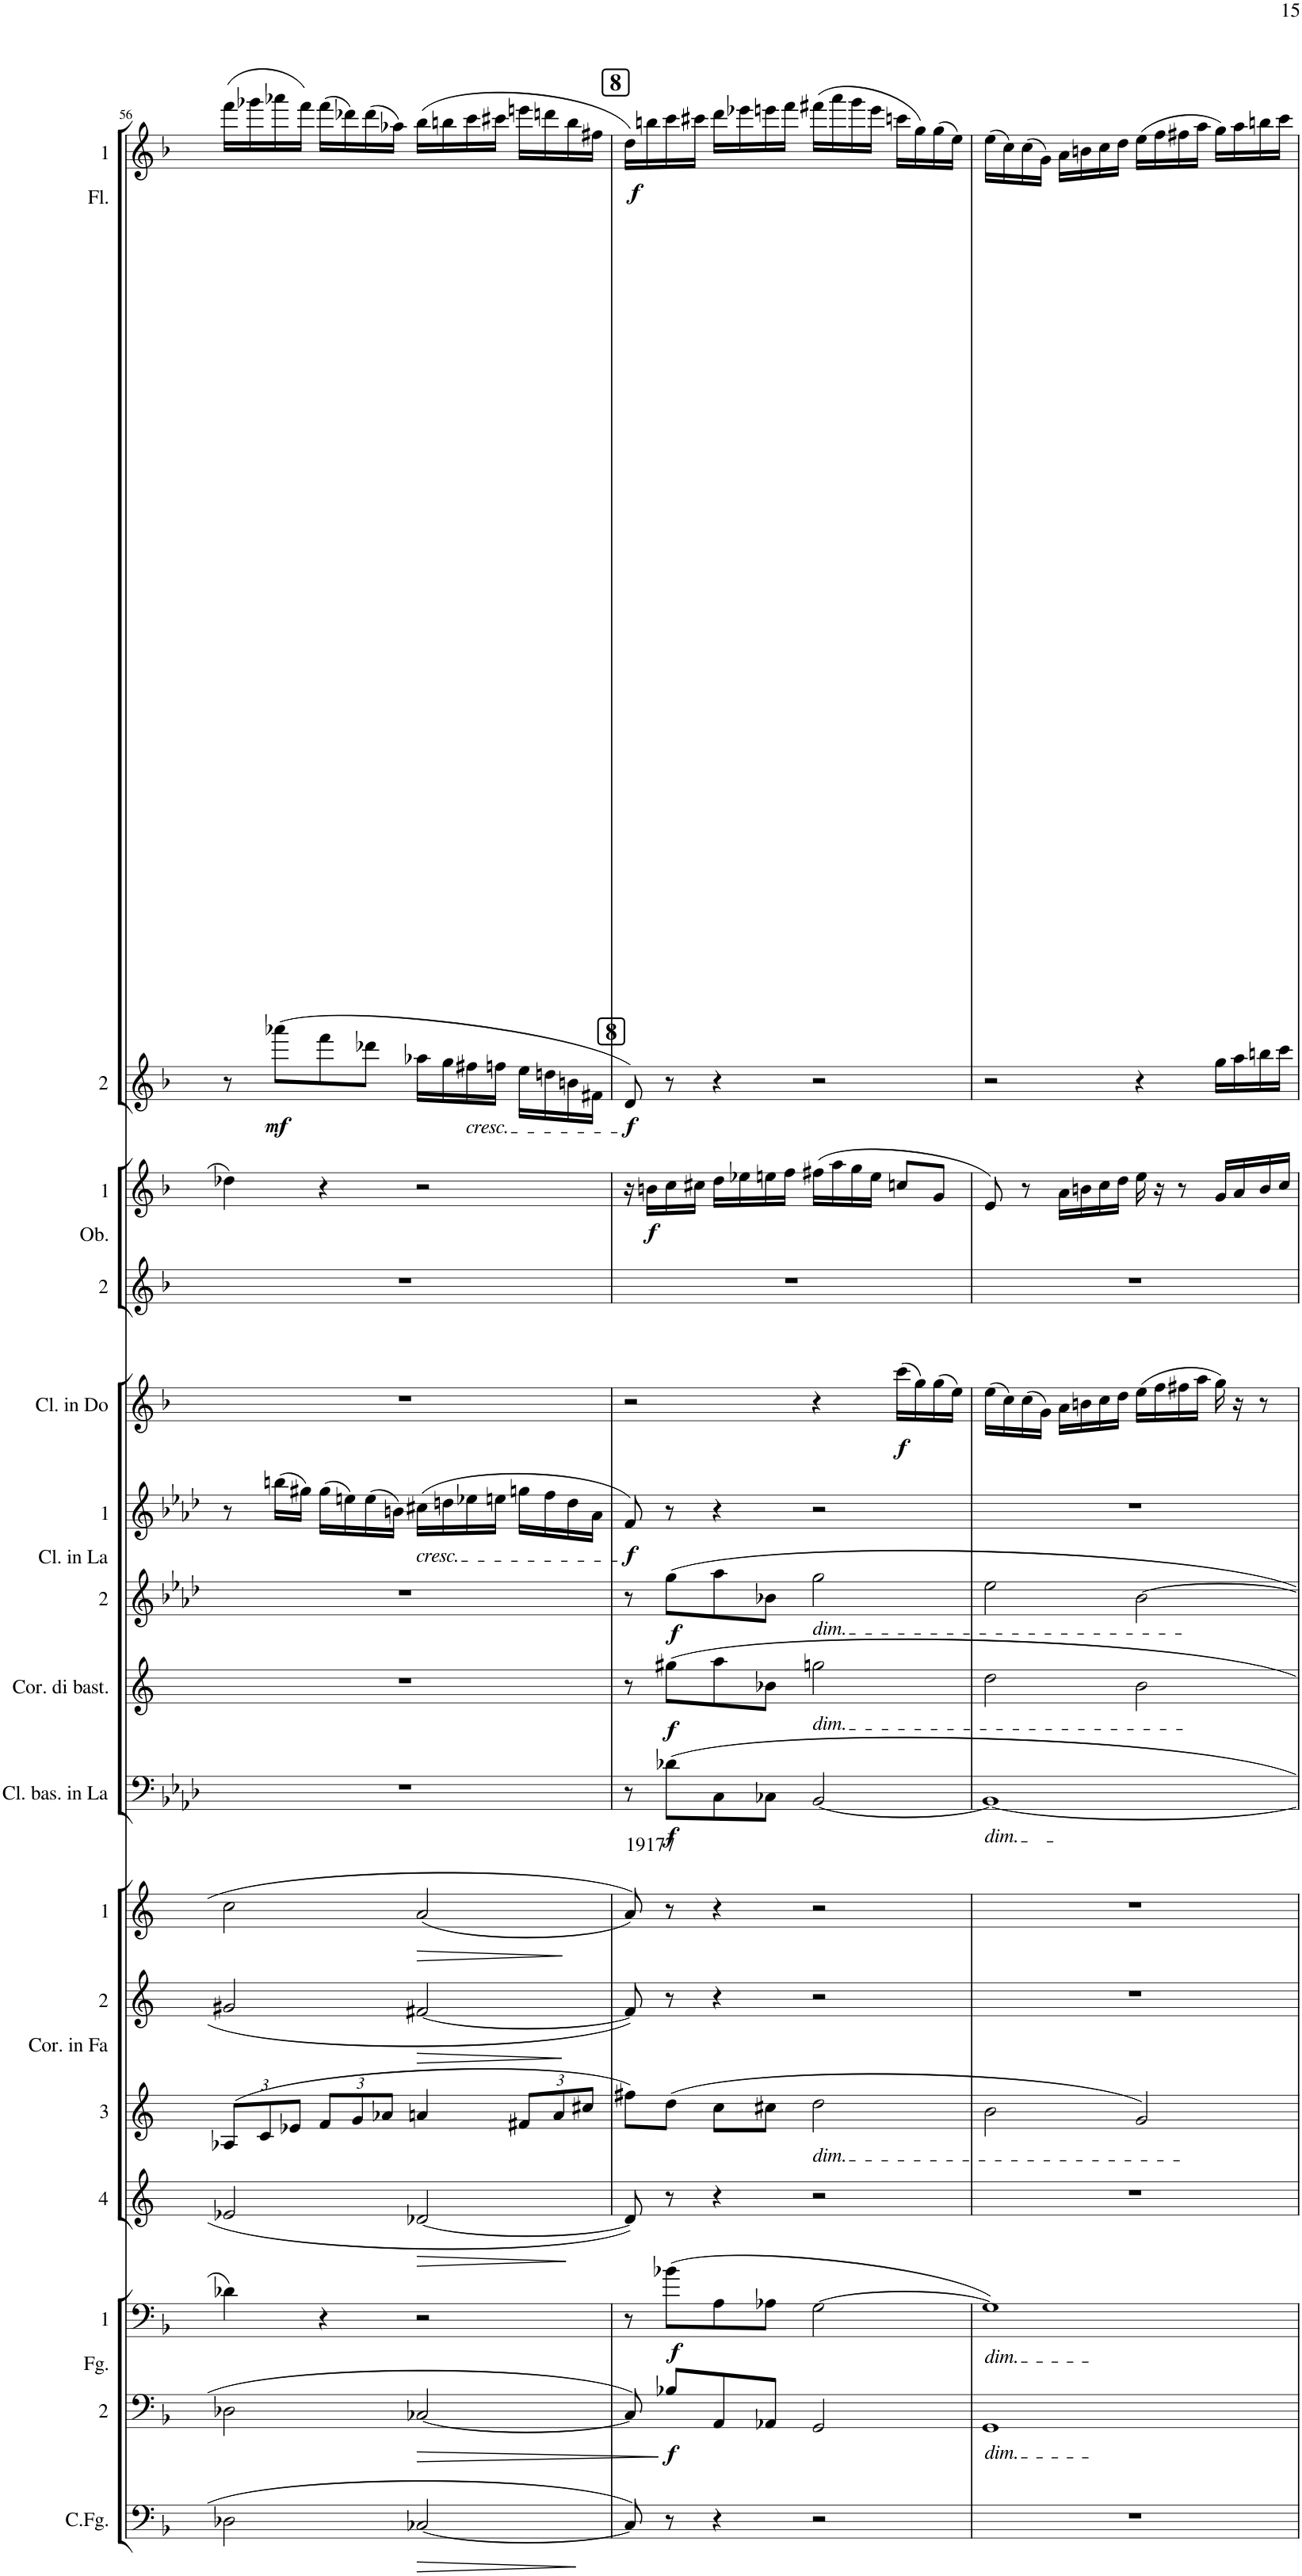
**kern	**dynam	**kern	**dynam	**kern	**dynam	**kern	**dynam	**kern	**kern	**dynam	**kern	**dynam	**kern	**dynam	**kern	**dynam	**kern	**dynam	**kern	**dynam	**kern	**dynam	**kern	**kern	**dynam	**kern	**dynam	**kern	**dynam
*part16	*part16	*part15	*part15	*part14	*part14	*part13	*part13	*part12	*part11	*part11	*part10	*part10	*part9	*part9	*part8	*part8	*part7	*part7	*part6	*part6	*part5	*part5	*part4	*part3	*part3	*part2	*part2	*part1	*part1
*staff16	*staff16	*staff15	*staff15	*staff14	*staff14	*staff13	*staff13	*staff12	*staff11	*staff11	*staff10	*staff10	*staff9	*staff9	*staff8	*staff8	*staff7	*staff7	*staff6	*staff6	*staff5	*staff5	*staff4	*staff3	*staff3	*staff2	*staff2	*staff1	*staff1
*I"Contrafagotto	*	*I"2	*	*I"1  Fagotti	*	*I"4	*	*I"3	*I"2  Corni in Fa	*	*I"1	*	*I"Clarinetto basso in La	*	*I"Corno di bassetto	*	*I"2	*	*I"1  Clarinetti in La	*	*I"Clarinetto in Do	*	*I"2	*I"1  Oboi	*	*I"2	*	*I"1  Flauti	*
*I'C.Fg.	*	*	*	*I'1  Fg.	*	*	*	*	*I'2  Cor. in Fa	*	*	*	*I'Cl. bas. in La	*	*I'Cor. di bast.	*	*	*	*I'1  Cl. in La	*	*I'Cl. in Do	*	*	*I'1  Ob.	*	*	*	*I'1  Fl.	*
!!LO:PB:g=z
*clefF4	*	*clefF4	*	*clefF4	*	*clefG2	*	*clefG2	*clefG2	*	*clefG2	*	*clefF4	*	*clefG2	*	*clefG2	*	*clefG2	*	*clefG2	*	*clefG2	*clefG2	*	*clefG2	*	*clefG2	*
*Trd7c12	*	*	*	*	*	*Trd4c7	*	*Trd4c7	*Trd4c7	*	*Trd4c7	*	*Trd2c3	*	*Trd4c7	*	*Trd2c3	*	*Trd2c3	*	*Trd1c2	*	*	*	*	*	*	*	*
*k[b-]	*	*k[b-]	*	*k[b-]	*	*k[]	*	*k[]	*k[]	*	*k[]	*	*k[b-e-a-d-]	*	*k[]	*	*k[b-e-a-d-]	*	*k[b-e-a-d-]	*	*k[b-]	*	*k[b-]	*k[b-]	*	*k[b-]	*	*k[b-]	*
*M4/4	*	*M4/4	*	*M4/4	*	*M4/4	*	*M4/4	*M4/4	*	*M4/4	*	*M4/4	*	*M4/4	*	*M4/4	*	*M4/4	*	*M4/4	*	*M4/4	*M4/4	*	*M4/4	*	*M4/4	*
*met(c)	*	*met(c)	*	*met(c)	*	*met(c)	*	*met(c)	*met(c)	*	*met(c)	*	*met(c)	*	*met(c)	*	*met(c)	*	*met(c)	*	*met(c)	*	*met(c)	*met(c)	*	*met(c)	*	*met(c)	*
*	*	*	*	*	*	*	*	*Xbrackettup	*	*	*	*	*	*	*	*	*	*	*	*	*	*	*	*	*	*	*	*	*
=56	=56	=56	=56	=56	=56	=56	=56	=56	=56	=56	=56	=56	=56	=56	=56	=56	=56	=56	=56	=56	=56	=56	=56	=56	=56	=56	=56	=56	=56
2D-X\	.	2D-X\	.	4d-X\	.	2e-X/	.	(12A-X/L	2g#X/	.	2cc\	.	1r	.	1r	.	1r	.	8r	.	1r	.	1r	4dd-X\	.	8r	.	(16fff\LL	.
.	.	.	.	.	.	.	.	.	.	.	.	.	.	.	.	.	.	.	.	.	.	.	.	.	.	.	.	16ggg-X\	.
.	.	.	.	.	.	.	.	12c/	.	.	.	.	.	.	.	.	.	.	.	.	.	.	.	.	.	.	.	.	.
!	!	!	!	!	!	!	!	!	!	!	!	!	!	!	!	!	!	!	!	!	!	!	!	!	!	!	!LO:DY:b	!	!
.	.	.	.	.	.	.	.	.	.	.	.	.	.	.	.	.	.	.	(16bbn\LL	.	.	.	.	.	.	(8aaa-X\L	mf	16aaa-X\	.
.	.	.	.	.	.	.	.	12e-X/J	.	.	.	.	.	.	.	.	.	.	.	.	.	.	.	.	.	.	.	.	.
.	.	.	.	.	.	.	.	.	.	.	.	.	.	.	.	.	.	.	16gg#X\JJ)	.	.	.	.	.	.	.	.	16fff\JJ)	.
.	.	.	.	4r	.	.	.	12f/L	.	.	.	.	.	.	.	.	.	.	(16gg#\LL	.	.	.	.	4r	.	8fff\	.	(16fff\LL	.
.	.	.	.	.	.	.	.	.	.	.	.	.	.	.	.	.	.	.	16een\)	.	.	.	.	.	.	.	.	16ddd-X\)	.
.	.	.	.	.	.	.	.	12g/	.	.	.	.	.	.	.	.	.	.	.	.	.	.	.	.	.	.	.	.	.
.	.	.	.	.	.	.	.	.	.	.	.	.	.	.	.	.	.	.	(16ee\	.	.	.	.	.	.	8ddd-X\J	.	(16ddd-\	.
.	.	.	.	.	.	.	.	12a-X/J	.	.	.	.	.	.	.	.	.	.	.	.	.	.	.	.	.	.	.	.	.
.	.	.	.	.	.	.	.	.	.	.	.	.	.	.	.	.	.	.	16bn\JJ)	.	.	.	.	.	.	.	.	16aa-X\JJ)	.
!	!	!	!	!	!	!	!	!	!	!	!	!	!	!	!	!	!	!	!LO:TX:b:i:t=cresc.	!	!	!	!	!	!	!	!	!	!
!	!LO:HP:b	!	!LO:HP:b	!	!	!	!LO:HP:b	!	!	!LO:HP:b	!	!LO:HP:b	!	!	!	!	!	!	!	!	!	!	!	!	!	!	!	!	!
[2C-X/	>	[2C-X/	>	2r	.	[2d-X/	>	4an/	[2f#X/	>	(2a/	>	.	.	.	.	.	.	(16cc#X\LL	.	.	.	.	2r	.	16aa-X\LL	.	(16bb-\LL	.
.	.	.	.	.	.	.	.	.	.	.	.	.	.	.	.	.	.	.	16ddn\	.	.	.	.	.	.	16gg\	.	16bbn\	.
!	!	!	!	!	!	!	!	!	!	!	!	!	!	!	!	!	!	!	!	!	!	!	!	!	!	!LO:TX:b:i:t=cresc.	!	!	!
.	.	.	.	.	.	.	.	.	.	.	.	.	.	.	.	.	.	.	16ee-X\	.	.	.	.	.	.	16ff#X\	.	16ccc\	.
.	.	.	.	.	.	.	.	.	.	.	.	.	.	.	.	.	.	.	16een\JJ	.	.	.	.	.	.	16ffn\JJ	.	16ccc#X\JJ	.
.	.	.	.	.	.	.	.	12f#X/L	.	.	.	.	.	.	.	.	.	.	16ggn\LL	.	.	.	.	.	.	16ee\LL	.	16eeen\LL	.
.	.	.	.	.	.	.	.	.	.	.	.	.	.	.	.	.	.	.	16ff\	.	.	.	.	.	.	16ddn\	.	16dddn\	.
.	.	.	.	.	.	.	.	12a/	.	.	.	.	.	.	.	.	.	.	.	.	.	.	.	.	.	.	.	.	.
.	.	.	.	.	.	.	.	.	.	.	.	.	.	.	.	.	.	.	16dd\	.	.	.	.	.	.	16bn\	.	16bb\	.
.	.	.	.	.	.	.	.	12cc#X/J	.	.	.	.	.	.	.	.	.	.	.	.	.	.	.	.	.	.	.	.	.
.	.	.	.	.	.	.	.	.	.	.	.	.	.	.	.	.	.	.	16a-\JJ	.	.	.	.	.	.	16f#X\JJ	.	16ff#X\JJ	.
!!LO:REH:place=s1:b:B:cj:fs=14:t=8
!!LO:REH:place=s1:a:B:cj:fs=14:t=8
=57	=57	=57	=57	=57	=57	=57	=57	=57	=57	=57	=57	=57	=57	=57	=57	=57	=57	=57	=57	=57	=57	=57	=57	=57	=57	=57	=57	=57	=57
!	!	!	!	!	!	!	!	!	!	!	!	!	!	!	!	!	!	!	!	!LO:DY:b	!	!	!	!	!	!	!LO:DY:b	!	!LO:DY:b
8C-/]	.	8C-/]	.	8r	.	8d-/]	.	8ff#X\L)	8f#/]	.	8a/)	.	8r	.	8r	.	8r	.	8f/)	f	2r	.	1r	16r	.	8d/)	f	16dd\LL)	f
!	!	!	!	!	!	!	!	!	!	!	!	!	!	!	!	!	!	!	!	!	!	!	!	!	!LO:DY:b	!	!	!	!
.	.	.	.	.	.	.	.	.	.	.	.	.	.	.	.	.	.	.	.	.	.	.	.	16bn\LL	f	.	.	16bbn\	.
!	!	!	!LO:DY:n=1:b	!	!LO:DY:b	!	!	!	!	!	!	!	!	!LO:DY:b	!	!LO:DY:b	!	!LO:DY:b	!	!	!	!	!	!	!	!	!	!	!
8r	]	8B-X/L	] f	(8b-X\L	f	8r	]	(8dd\J	8r	]	8r	]	8d-X\L	f	8gg#X\L	f	8gg\L	f	8r	.	.	.	.	16cc\	.	8r	.	16ccc\	.
.	.	.	.	.	.	.	.	.	.	.	.	.	.	.	.	.	.	.	.	.	.	.	.	16cc#X\JJ	.	.	.	16ccc#X\JJ	.
4r	.	8AA/	.	8A\	.	4r	.	8cc\L	4r	.	4r	.	8C\	.	8aa\	.	8aa-\	.	4r	.	.	.	.	16dd\LL	.	4r	.	16ddd\LL	.
.	.	.	.	.	.	.	.	.	.	.	.	.	.	.	.	.	.	.	.	.	.	.	.	16ee-X\	.	.	.	16eee-X\	.
.	.	8AA-X/J	.	8A-X\J	.	.	.	8cc#X\J	.	.	.	.	8C-X\J	.	8b-X\J	.	8b-X\J	.	.	.	.	.	.	16een\	.	.	.	16eeen\	.
.	.	.	.	.	.	.	.	.	.	.	.	.	.	.	.	.	.	.	.	.	.	.	.	16ff\JJ	.	.	.	16fff\JJ	.
!	!	!	!	!	!	!	!	!	!	!	!	!	!	!	!	!	!LO:TX:b:i:t=dim.	!	!	!	!	!	!	!	!	!	!	!	!
!	!	!	!	!	!	!	!	!	!	!	!	!	!	!	!LO:TX:b:i:t=dim.	!	!	!	!	!	!	!	!	!	!	!	!	!	!
!	!	!	!	!	!	!	!	!LO:TX:b:i:t=dim.	!	!	!	!	!	!	!	!	!	!	!	!	!	!	!	!	!	!	!	!	!
2r	.	2GG/	.	[2G\	.	2r	.	2dd\	2r	.	2r	.	[2BB-/	.	2ggn\	.	2gg\	.	2r	.	4r	.	.	(16ff#X\LL	.	2r	.	(16fff#X\LL	.
.	.	.	.	.	.	.	.	.	.	.	.	.	.	.	.	.	.	.	.	.	.	.	.	16aa\	.	.	.	16aaa\	.
.	.	.	.	.	.	.	.	.	.	.	.	.	.	.	.	.	.	.	.	.	.	.	.	16gg\	.	.	.	16ggg\	.
.	.	.	.	.	.	.	.	.	.	.	.	.	.	.	.	.	.	.	.	.	.	.	.	16ee\JJ	.	.	.	16eee\JJ	.
!	!	!	!	!	!	!	!	!	!	!	!	!	!	!	!	!	!	!	!	!	!	!LO:DY:b	!	!	!	!	!	!	!
.	.	.	.	.	.	.	.	.	.	.	.	.	.	.	.	.	.	.	.	.	(16ccc\LL	f	.	8ccn/L	.	.	.	16cccn\LL	.
.	.	.	.	.	.	.	.	.	.	.	.	.	.	.	.	.	.	.	.	.	16gg\)	.	.	.	.	.	.	16gg\)	.
.	.	.	.	.	.	.	.	.	.	.	.	.	.	.	.	.	.	.	.	.	(16gg\	.	.	8g/J	.	.	.	(16gg\	.
.	.	.	.	.	.	.	.	.	.	.	.	.	.	.	.	.	.	.	.	.	16ee\JJ)	.	.	.	.	.	.	16ee\JJ)	.
=58	=58	=58	=58	=58	=58	=58	=58	=58	=58	=58	=58	=58	=58	=58	=58	=58	=58	=58	=58	=58	=58	=58	=58	=58	=58	=58	=58	=58	=58
!	!	!	!	!	!	!	!	!	!	!	!	!	!LO:TX:b:i:t=dim.	!	!	!	!	!	!	!	!	!	!	!	!	!	!	!	!
!	!	!	!	!LO:TX:b:i:t=dim.	!	!	!	!	!	!	!	!	!	!	!	!	!	!	!	!	!	!	!	!	!	!	!	!	!
!	!	!LO:TX:b:i:t=dim.	!	!	!	!	!	!	!	!	!	!	!	!	!	!	!	!	!	!	!	!	!	!	!	!	!	!	!
1r	.	1GG	.	1G])	.	1r	.	2b\	1r	.	1r	.	1BB-_	.	2dd\	.	2ee-\	.	1r	.	(16ee\LL	.	1r	8e/)	.	2r	.	(16ee\LL	.
.	.	.	.	.	.	.	.	.	.	.	.	.	.	.	.	.	.	.	.	.	16cc\)	.	.	.	.	.	.	16cc\)	.
.	.	.	.	.	.	.	.	.	.	.	.	.	.	.	.	.	.	.	.	.	(16cc\	.	.	8r	.	.	.	(16cc\	.
.	.	.	.	.	.	.	.	.	.	.	.	.	.	.	.	.	.	.	.	.	16g\JJ)	.	.	.	.	.	.	16g\JJ)	.
.	.	.	.	.	.	.	.	.	.	.	.	.	.	.	.	.	.	.	.	.	16a\LL	.	.	16a\LL	.	.	.	16a\LL	.
.	.	.	.	.	.	.	.	.	.	.	.	.	.	.	.	.	.	.	.	.	16bn\	.	.	16bn\	.	.	.	16bn\	.
.	.	.	.	.	.	.	.	.	.	.	.	.	.	.	.	.	.	.	.	.	16cc\	.	.	16cc\	.	.	.	16cc\	.
.	.	.	.	.	.	.	.	.	.	.	.	.	.	.	.	.	.	.	.	.	16dd\JJ	.	.	16dd\JJ	.	.	.	16dd\JJ	.
.	.	.	.	.	.	.	.	2g/)	.	.	.	.	.	.	2b\	.	[2b-\	.	.	.	(16ee\LL	.	.	16ee\	.	4r	.	(16ee\LL	.
.	.	.	.	.	.	.	.	.	.	.	.	.	.	.	.	.	.	.	.	.	16ff\	.	.	16r	.	.	.	16ff\	.
.	.	.	.	.	.	.	.	.	.	.	.	.	.	.	.	.	.	.	.	.	16ff#X\	.	.	8r	.	.	.	16ff#X\	.
.	.	.	.	.	.	.	.	.	.	.	.	.	.	.	.	.	.	.	.	.	16aa\JJ	.	.	.	.	.	.	16aa\JJ	.
.	.	.	.	.	.	.	.	.	.	.	.	.	.	.	.	.	.	.	.	.	16gg\)	.	.	16g/LL	.	16gg\LL	.	16gg\LL)	.
.	.	.	.	.	.	.	.	.	.	.	.	.	.	.	.	.	.	.	.	.	16r	.	.	16a/	.	16aa\	.	16aa\	.
.	.	.	.	.	.	.	.	.	.	.	.	.	.	.	.	.	.	.	.	.	8r	.	.	16b/	.	16bbn\	.	16bbn\	.
.	.	.	.	.	.	.	.	.	.	.	.	.	.	.	.	.	.	.	.	.	.	.	.	16cc/JJ	.	16ccc\JJ	.	16ccc\JJ	.
=	=	=	=	=	=	=	=	=	=	=	=	=	=	=	=	=	=	=	=	=	=	=	=	=	=	=	=	=	=
*-	*-	*-	*-	*-	*-	*-	*-	*-	*-	*-	*-	*-	*-	*-	*-	*-	*-	*-	*-	*-	*-	*-	*-	*-	*-	*-	*-	*-	*-
